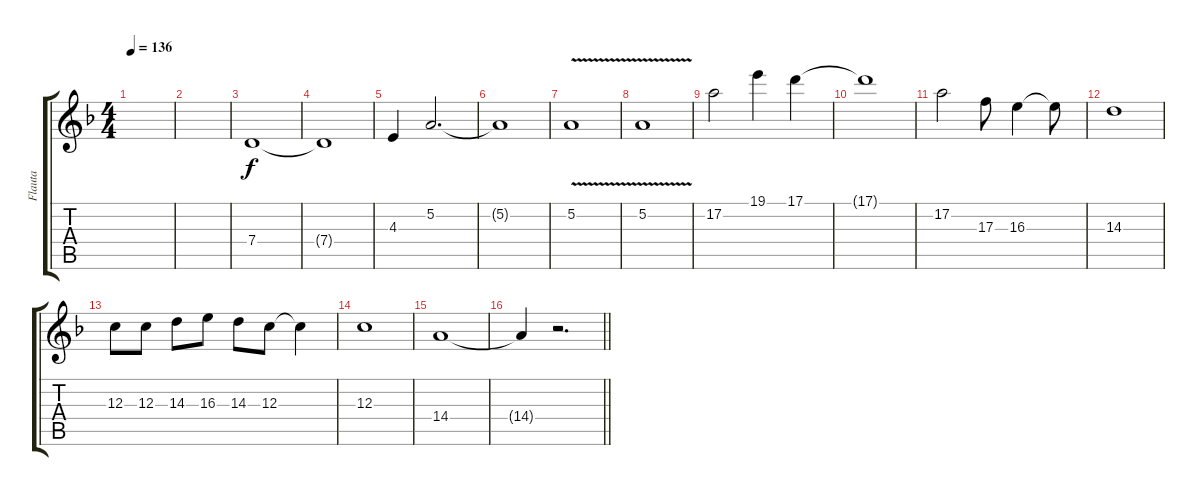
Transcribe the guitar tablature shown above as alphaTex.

\track ("Flauta" "Flauta") {instrument flute}
\staff {score tabs}
\tuning (A4 E4 C4 G3 D3 A2) {hide}
\ts (4 4)
\tempo 136
\clef g2
\ks f
|
|
7.4.1 |
7.4{t}.1 |
4.3.4 5.2.2{d} |
5.2{t}.1 |
5.2{v}.1 |
5.2{v}.1 |
17.2.2 19.1.4 17.1.4 |
17.1{t}.1 |
17.2.2 17.3.8 16.3.4 16.3{t}.8 |
14.3.1 |
12.3.8 12.3.8 14.3.8 16.3.8 14.3.8 12.3.8 12.3{t}.4 |
12.3.1 |
14.4.1 |
\barLineRight lightlight
14.4{t}.4 r.2{d}
